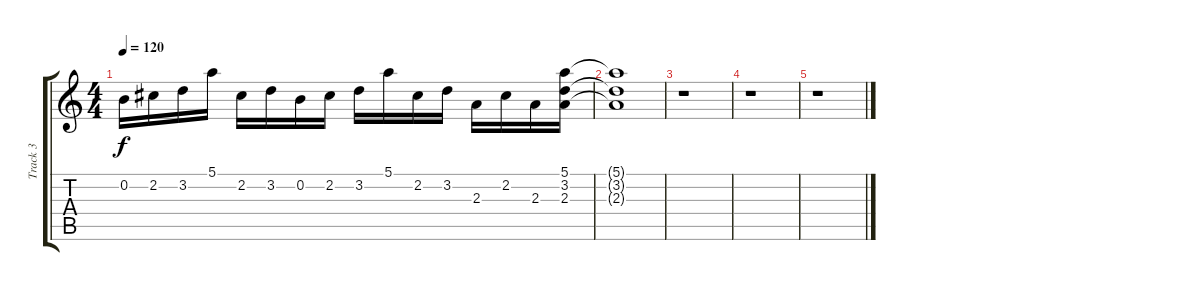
\track ("Track 3" "Track 3") {instrument overdrivenguitar}
\staff {score tabs}
\tuning (E4 B3 G3 D3 A2 E2) {hide}
\ts (4 4)
\tempo 120
\clef g2
\ks c
0.2.16{dy f} 2.2.16 3.2.16 5.1.16 2.2.16 3.2.16 0.2.16 2.2.16 3.2.16 5.1.16 2.2.16 3.2.16 2.3.16 2.2.16 2.3.16 (5.1 3.2 2.3).16 |
(5.1{t} 3.2{t} 2.3{t}).1 |
r.1 |
r.1 |
r.1
